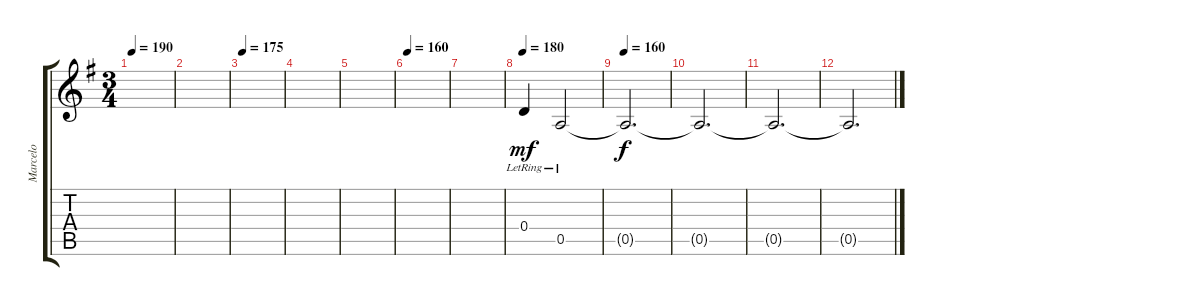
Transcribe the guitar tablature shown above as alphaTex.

\track ("Marcelo" "Marcelo") {instrument brightacousticpiano}
\staff {score tabs}
\tuning (E5 B4 G4 D4 A3 E3) {hide}
\ts (3 4)
\tempo 190
\clef g2
\ks g
|
|
\tempo 175
|
|
|
\tempo 160
|
|
\tempo 180
0.4{lr}.4{dy mf} 0.5{lr}.2 |
\tempo 160
0.5{t}.2{d dy f} |
0.5{t}.2{d volume 0} |
0.5{t}.2{d} |
0.5{t}.2{d}
